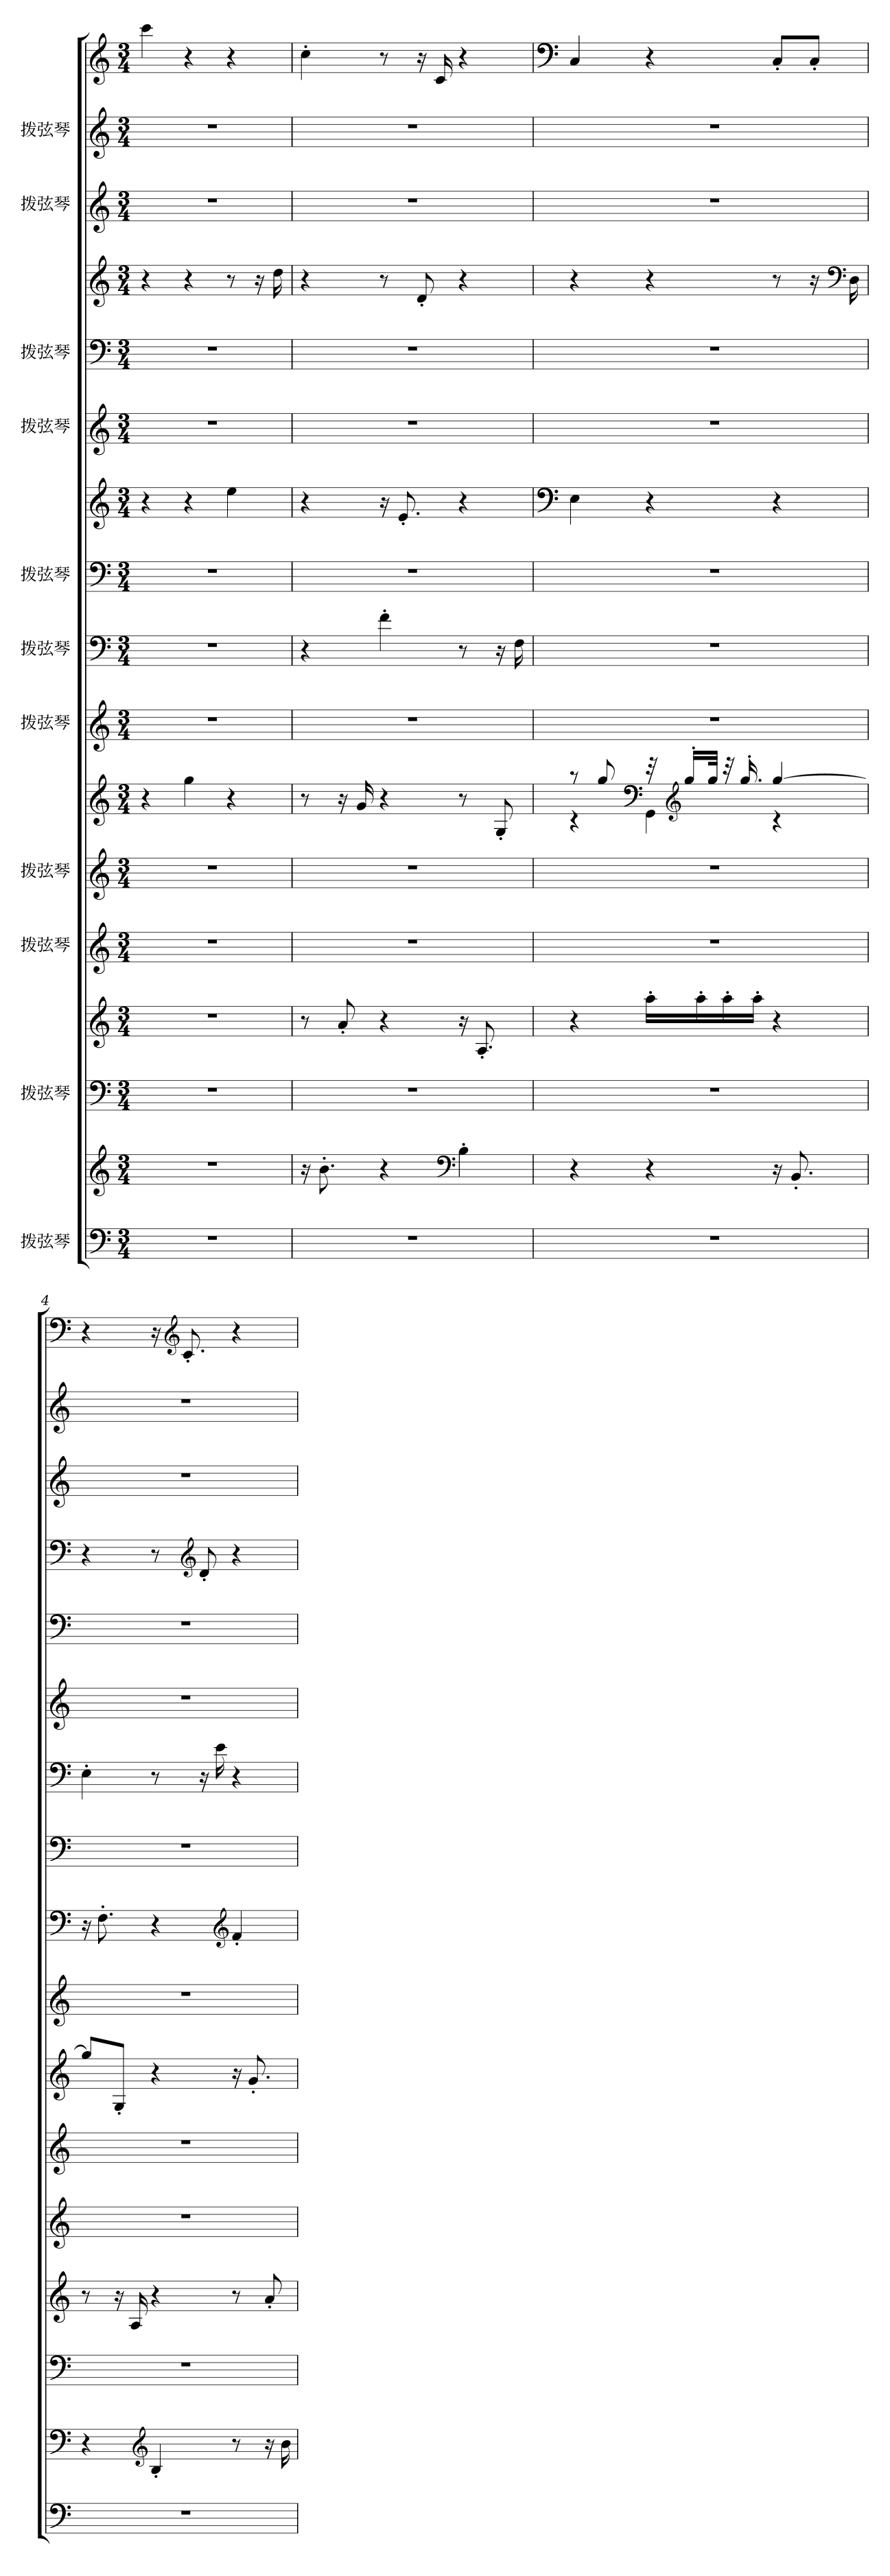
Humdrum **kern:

**kern	**kern	**kern	**kern	**kern	**kern	**kern	**kern	**kern	**kern	**kern	**kern	**kern	**kern	**kern	**kern	**kern
*part11	*part11	*part10	*part10	*part9	*part8	*part8	*part7	*part6	*part5	*part5	*part4	*part3	*part3	*part2	*part1	*part1
*staff17	*staff16	*staff15	*staff14	*staff13	*staff12	*staff11	*staff10	*staff9	*staff8	*staff7	*staff6	*staff5	*staff4	*staff3	*staff2	*staff1
*I"拨弦琴	*	*I"拨弦琴	*	*I"拨弦琴	*I"拨弦琴	*	*I"拨弦琴	*I"拨弦琴	*I"拨弦琴	*	*I"拨弦琴	*I"拨弦琴	*	*I"拨弦琴	*I"拨弦琴	*
*clefF4	*clefG2	*clefF4	*clefG2	*clefG2	*clefG2	*clefG2	*clefG2	*clefF4	*clefF4	*clefG2	*clefG2	*clefF4	*clefG2	*clefG2	*clefG2	*clefG2
*k[]	*k[]	*k[]	*k[]	*k[]	*k[]	*k[]	*k[]	*k[]	*k[]	*k[]	*k[]	*k[]	*k[]	*k[]	*k[]	*k[]
*M3/4	*M3/4	*M3/4	*M3/4	*M3/4	*M3/4	*M3/4	*M3/4	*M3/4	*M3/4	*M3/4	*M3/4	*M3/4	*M3/4	*M3/4	*M3/4	*M3/4
*MM104	*MM104	*MM104	*MM104	*MM104	*MM104	*MM104	*MM104	*MM104	*MM104	*MM104	*MM104	*MM104	*MM104	*MM104	*MM104	*MM104
=1	=1	=1	=1	=1	=1	=1	=1	=1	=1	=1	=1	=1	=1	=1	=1	=1
2.r	2.r	2.r	2.r	2.r	2.r	4r	2.r	2.r	2.r	4r	2.r	2.r	4r	2.r	2.r	4ccc\
.	.	.	.	.	.	4gg\	.	.	.	4r	.	.	4r	.	.	4r
.	.	.	.	.	.	4r	.	.	.	4ee\	.	.	8r	.	.	4r
.	.	.	.	.	.	.	.	.	.	.	.	.	16r	.	.	.
.	.	.	.	.	.	.	.	.	.	.	.	.	16dd\	.	.	.
=2	=2	=2	=2	=2	=2	=2	=2	=2	=2	=2	=2	=2	=2	=2	=2	=2
2.r	16r	2.r	8r	2.r	2.r	8r	2.r	4r	2.r	4r	2.r	2.r	4r	2.r	2.r	4cc'\
.	8.b'\	.	.	.	.	.	.	.	.	.	.	.	.	.	.	.
.	.	.	8a'/	.	.	16r	.	.	.	.	.	.	.	.	.	.
.	.	.	.	.	.	16g/	.	.	.	.	.	.	.	.	.	.
.	4r	.	4r	.	.	4r	.	4f'\	.	16r	.	.	8r	.	.	8r
.	.	.	.	.	.	.	.	.	.	8.e'/	.	.	.	.	.	.
.	.	.	.	.	.	.	.	.	.	.	.	.	8d'/	.	.	16r
.	.	.	.	.	.	.	.	.	.	.	.	.	.	.	.	16c/
*	*clefF4	*	*	*	*	*	*	*	*	*	*	*	*	*	*	*
.	4B'\	.	16r	.	.	8r	.	8r	.	4r	.	.	4r	.	.	4r
.	.	.	8.A'/	.	.	.	.	.	.	.	.	.	.	.	.	.
.	.	.	.	.	.	8G'/	.	16r	.	.	.	.	.	.	.	.
.	.	.	.	.	.	.	.	16F\	.	.	.	.	.	.	.	.
=3	=3	=3	=3	=3	=3	=3	=3	=3	=3	=3	=3	=3	=3	=3	=3	=3
*	*	*	*	*	*	*	*	*	*	*clefF4	*	*	*	*	*	*clefF4
*	*	*	*	*	*	*^	*	*	*	*	*	*	*	*	*	*
2.r	4r	2.r	4r	2.r	2.r	8r	4r	2.r	2.r	2.r	4E\	2.r	2.r	4r	2.r	2.r	4C/
.	.	.	.	.	.	8gg/	.	.	.	.	.	.	.	.	.	.	.
*	*	*	*	*	*	*clefF4	*	*	*	*	*	*	*	*	*	*	*
.	4r	.	16aa'\LL	.	.	32r	4GG\	.	.	.	4r	.	.	4r	.	.	4r
*	*	*	*	*	*	*clefG2	*	*	*	*	*	*	*	*	*	*	*
.	.	.	.	.	.	16gg'/LL	.	.	.	.	.	.	.	.	.	.	.
.	.	.	16aa'\	.	.	.	.	.	.	.	.	.	.	.	.	.	.
.	.	.	.	.	.	32gg/JJk	.	.	.	.	.	.	.	.	.	.	.
.	.	.	16aa'\	.	.	32r	.	.	.	.	.	.	.	.	.	.	.
.	.	.	.	.	.	16.gg'/	.	.	.	.	.	.	.	.	.	.	.
.	.	.	16aa'\JJ	.	.	.	.	.	.	.	.	.	.	.	.	.	.
.	16r	.	4r	.	.	[4gg/	4r	.	.	.	4r	.	.	8r	.	.	8C'/L
.	8.BB'/	.	.	.	.	.	.	.	.	.	.	.	.	.	.	.	.
.	.	.	.	.	.	.	.	.	.	.	.	.	.	16r	.	.	8C'/J
*	*	*	*	*	*	*	*	*	*	*	*	*	*	*clefF4	*	*	*
.	.	.	.	.	.	.	.	.	.	.	.	.	.	16D\	.	.	.
*	*	*	*	*	*	*v	*v	*	*	*	*	*	*	*	*	*	*
!!LO:PB:g=z
=4	=4	=4	=4	=4	=4	=4	=4	=4	=4	=4	=4	=4	=4	=4	=4	=4
2.r	4r	2.r	8r	2.r	2.r	8gg/L]	2.r	16r	2.r	4E'\	2.r	2.r	4r	2.r	2.r	4r
.	.	.	.	.	.	.	.	8.F'\	.	.	.	.	.	.	.	.
.	.	.	16r	.	.	8G'/J	.	.	.	.	.	.	.	.	.	.
.	.	.	16A/	.	.	.	.	.	.	.	.	.	.	.	.	.
*	*clefG2	*	*	*	*	*	*	*	*	*	*	*	*	*	*	*
.	4B'/	.	4r	.	.	4r	.	4r	.	8r	.	.	8r	.	.	16r
*	*	*	*	*	*	*	*	*	*	*	*	*	*	*	*	*clefG2
.	.	.	.	.	.	.	.	.	.	.	.	.	.	.	.	8.c'/
*	*	*	*	*	*	*	*	*	*	*	*	*	*clefG2	*	*	*
.	.	.	.	.	.	.	.	.	.	16r	.	.	8d'/	.	.	.
.	.	.	.	.	.	.	.	.	.	16e\	.	.	.	.	.	.
*	*	*	*	*	*	*	*	*clefG2	*	*	*	*	*	*	*	*
.	8r	.	8r	.	.	16r	.	4f'/	.	4r	.	.	4r	.	.	4r
.	.	.	.	.	.	8.g'/	.	.	.	.	.	.	.	.	.	.
.	16r	.	8a'/	.	.	.	.	.	.	.	.	.	.	.	.	.
.	16b\	.	.	.	.	.	.	.	.	.	.	.	.	.	.	.
=	=	=	=	=	=	=	=	=	=	=	=	=	=	=	=	=
*-	*-	*-	*-	*-	*-	*-	*-	*-	*-	*-	*-	*-	*-	*-	*-	*-
